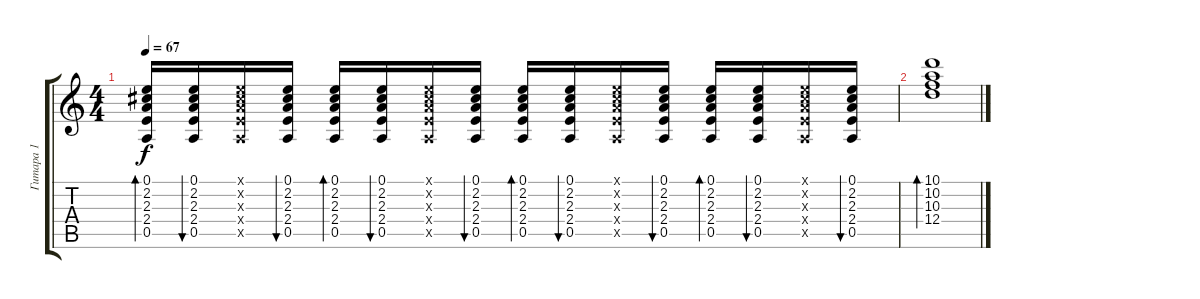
\track ("Гитара 1" "Гитара 1") {instrument electricguitarclean}
\staff {score tabs}
\tuning (E4 B3 G3 D3 A2 E2) {hide}
\ts (4 4)
\tempo 67
\clef g2
\ks c
(0.1 2.2 2.3 2.4 0.5).16{bd 60 dy f} (0.1 2.2 2.3 2.4 0.5).16{bu 60} (0.1{x} 2.2{x} 2.3{x} 2.4{x} 0.5{x}).16 (0.1 2.2 2.3 2.4 0.5).16{bu 60} (0.1 2.2 2.3 2.4 0.5).16{bd 60} (0.1 2.2 2.3 2.4 0.5).16{bu 60} (0.1{x} 2.2{x} 2.3{x} 2.4{x} 0.5{x}).16 (0.1 2.2 2.3 2.4 0.5).16{bu 60} (0.1 2.2 2.3 2.4 0.5).16{bd 60} (0.1 2.2 2.3 2.4 0.5).16{bu 60} (0.1{x} 2.2{x} 2.3{x} 2.4{x} 0.5{x}).16 (0.1 2.2 2.3 2.4 0.5).16{bu 60} (0.1 2.2 2.3 2.4 0.5).16{bd 60} (0.1 2.2 2.3 2.4 0.5).16{bu 60} (0.1{x} 2.2{x} 2.3{x} 2.4{x} 0.5{x}).16 (0.1 2.2 2.3 2.4 0.5).16{bu 60} |
(10.1 10.2 10.3 12.4).1{bd 120 volume 12 balance 16}
